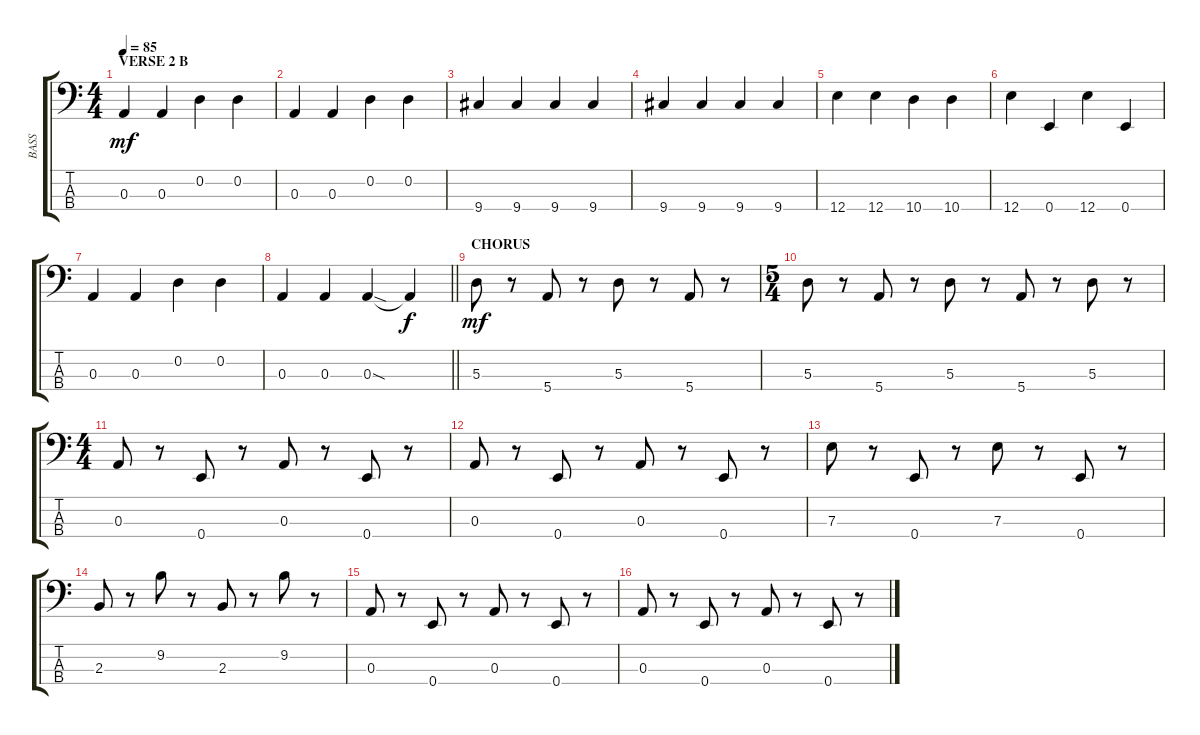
\track ("BASS" "BASS") {instrument electricbassfinger}
\staff {score tabs}
\tuning (G2 D2 A1 E1) {hide}
\ts (4 4)
\section ("" "VERSE 2 B")
\tempo 85
\clef f4
\ks c
0.3.4{dy mf} 0.3.4 0.2.4 0.2.4 |
0.3.4 0.3.4 0.2.4 0.2.4 |
9.4.4 9.4.4 9.4.4 9.4.4 |
9.4.4 9.4.4 9.4.4 9.4.4 |
12.4.4 12.4.4 10.4.4 10.4.4 |
12.4.4 0.4.4 12.4.4 0.4.4 |
0.3.4 0.3.4 0.2.4 0.2.4 |
\barLineRight lightlight
0.3.4 0.3.4 0.3{sod}.4 0.3{t}.4{dy f} |
\section ("" "CHORUS")
5.3.8{dy mf} r.8 5.4.8 r.8 5.3.8 r.8 5.4.8 r.8 |
\ts (5 4)
5.3.8 r.8 5.4.8 r.8 5.3.8 r.8 5.4.8 r.8 5.3.8 r.8 |
\ts (4 4)
0.3.8 r.8 0.4.8 r.8 0.3.8 r.8 0.4.8 r.8 |
0.3.8 r.8 0.4.8 r.8 0.3.8 r.8 0.4.8 r.8 |
7.3.8 r.8 0.4.8 r.8 7.3.8 r.8 0.4.8 r.8 |
2.3.8 r.8 9.2.8 r.8 2.3.8 r.8 9.2.8 r.8 |
0.3.8 r.8 0.4.8 r.8 0.3.8 r.8 0.4.8 r.8 |
0.3.8 r.8 0.4.8 r.8 0.3.8 r.8 0.4.8 r.8
